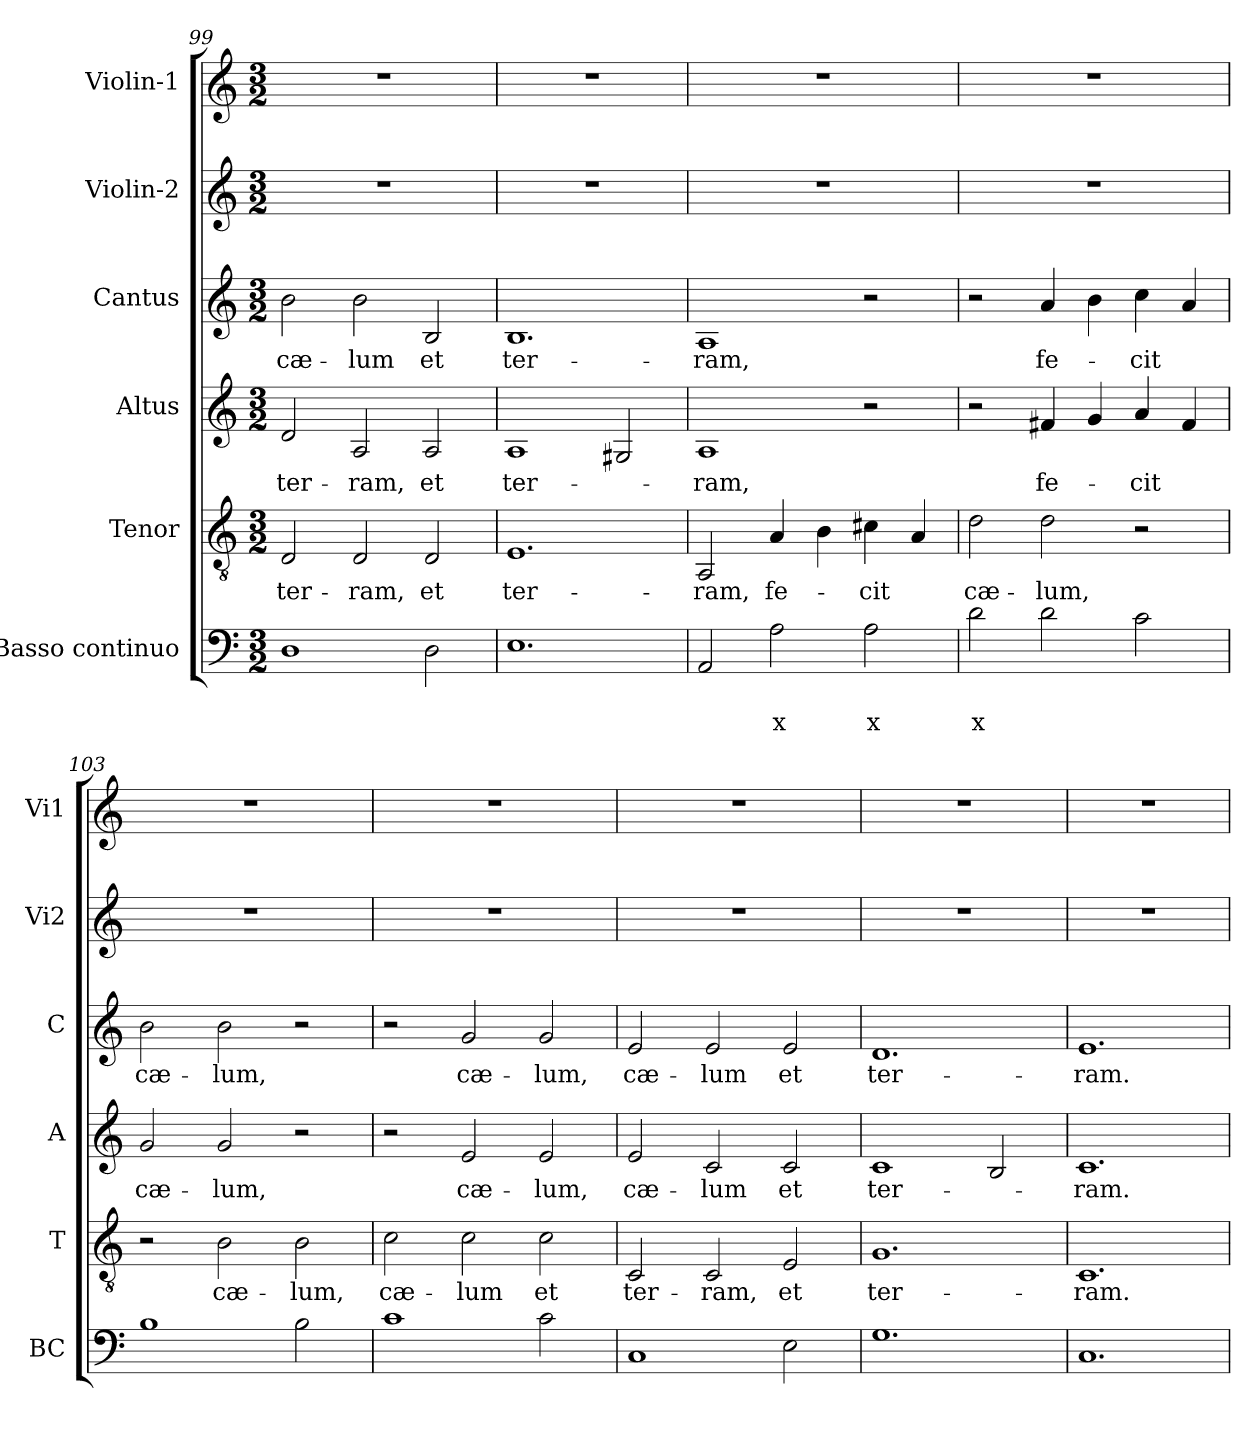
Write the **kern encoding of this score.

**kern	**text	**text	**kern	**text	**kern	**text	**kern	**text	**kern	**kern
*part6	*part6	*part6	*part5	*part5	*part4	*part4	*part3	*part3	*part2	*part1
*staff6	*staff6	*staff6	*staff5	*staff5	*staff4	*staff4	*staff3	*staff3	*staff2	*staff1
*I"Basso continuo	*	*	*I"Tenor	*	*I"Altus	*	*I"Cantus	*	*I"Violin-2	*I"Violin-1
*I'BC	*	*	*I'T	*	*I'A	*	*I'C	*	*I'Vi2	*I'Vi1
*clefF4	*	*	*clefGv2	*	*clefG2	*	*clefG2	*	*clefG2	*clefG2
*k[]	*	*	*k[]	*	*k[]	*	*k[]	*	*k[]	*k[]
*C:	*	*	*C:	*	*C:	*	*C:	*	*C:	*C:
*M3/2	*	*	*M3/2	*	*M3/2	*	*M3/2	*	*M3/2	*M3/2
=99	=99	=99	=99	=99	=99	=99	=99	=99	=99	=99
!	!	!	!	!LO:LY:b	!	!LO:LY:b	!	!LO:LY:b	!	!
1D	.	.	2D/	ter-	2d/	ter-	2b\	cæ-	1.r	1.r
!	!	!	!	!LO:LY:b	!	!LO:LY:b	!	!LO:LY:b	!	!
.	.	.	2D/	-ram,	2A/	-ram,	2b\	-lum	.	.
!	!	!	!	!LO:LY:b	!	!LO:LY:b	!	!LO:LY:b	!	!
2D\	.	.	2D/	et	2A/	et	2B/	et	.	.
=100	=100	=100	=100	=100	=100	=100	=100	=100	=100	=100
!	!	!	!	!LO:LY:b	!	!LO:LY:b	!	!LO:LY:b	!	!
1.E	.	.	1.E	ter-	1A	ter-	1.B	ter-	1.r	1.r
.	.	.	.	.	2G#X/	.	.	.	.	.
=101	=101	=101	=101	=101	=101	=101	=101	=101	=101	=101
!	!	!	!	!LO:LY:b	!	!LO:LY:b	!	!LO:LY:b	!	!
2AA/	.	.	2AA/	-ram,	1A	-ram,	1A	-ram,	1.r	1.r
!	!	!LO:LY:b	!	!LO:LY:b	!	!	!	!	!	!
2A\	.	x	4A/	fe-	.	.	.	.	.	.
.	.	.	4B\	.	.	.	.	.	.	.
!	!	!LO:LY:b	!	!LO:LY:b	!	!	!	!	!	!
2A\	.	x	4c#X\	-cit	2r	.	2r	.	.	.
.	.	.	4A/	.	.	.	.	.	.	.
!!LO:LB:g=z
=102	=102	=102	=102	=102	=102	=102	=102	=102	=102	=102
!	!	!LO:LY:b	!	!LO:LY:b	!	!	!	!	!	!
2d\	.	x	2d\	cæ-	2r	.	2r	.	1.r	1.r
!	!	!	!	!LO:LY:b	!	!LO:LY:b	!	!LO:LY:b	!	!
2d\	.	.	2d\	-lum,	4f#X/	fe-	4a/	fe-	.	.
.	.	.	.	.	4g/	.	4b\	.	.	.
!	!	!	!	!	!	!LO:LY:b	!	!LO:LY:b	!	!
2c\	.	.	2r	.	4a/	-cit	4cc\	-cit	.	.
.	.	.	.	.	4f#/	.	4a/	.	.	.
=103	=103	=103	=103	=103	=103	=103	=103	=103	=103	=103
!	!	!	!	!	!	!LO:LY:b	!	!LO:LY:b	!	!
1B	.	.	2r	.	2g/	cæ-	2b\	cæ-	1.r	1.r
!	!	!	!	!LO:LY:b	!	!LO:LY:b	!	!LO:LY:b	!	!
.	.	.	2B\	cæ-	2g/	-lum,	2b\	-lum,	.	.
!	!	!	!	!LO:LY:b	!	!	!	!	!	!
2B\	.	.	2B\	-lum,	2r	.	2r	.	.	.
=104	=104	=104	=104	=104	=104	=104	=104	=104	=104	=104
!	!	!	!	!LO:LY:b	!	!	!	!	!	!
1c	.	.	2c\	cæ-	2r	.	2r	.	1.r	1.r
!	!	!	!	!LO:LY:b	!	!LO:LY:b	!	!LO:LY:b	!	!
.	.	.	2c\	-lum	2e/	cæ-	2g/	cæ-	.	.
!	!	!	!	!LO:LY:b	!	!LO:LY:b	!	!LO:LY:b	!	!
2c\	.	.	2c\	et	2e/	-lum,	2g/	-lum,	.	.
=105	=105	=105	=105	=105	=105	=105	=105	=105	=105	=105
!	!	!	!	!LO:LY:b	!	!LO:LY:b	!	!LO:LY:b	!	!
1C	.	.	2C/	ter-	2e/	cæ-	2e/	cæ-	1.r	1.r
!	!	!	!	!LO:LY:b	!	!LO:LY:b	!	!LO:LY:b	!	!
.	.	.	2C/	-ram,	2c/	-lum	2e/	-lum	.	.
!	!	!	!	!LO:LY:b	!	!LO:LY:b	!	!LO:LY:b	!	!
2E\	.	.	2E/	et	2c/	et	2e/	et	.	.
=106	=106	=106	=106	=106	=106	=106	=106	=106	=106	=106
!	!	!	!	!LO:LY:b	!	!LO:LY:b	!	!LO:LY:b	!	!
1.G	.	.	1.G	ter-	1c	ter-	1.d	ter-	1.r	1.r
.	.	.	.	.	2B/	.	.	.	.	.
=107	=107	=107	=107	=107	=107	=107	=107	=107	=107	=107
!	!	!	!	!LO:LY:b	!	!LO:LY:b	!	!LO:LY:b	!	!
1.C	.	.	1.C	-ram.	1.c	-ram.	1.e	-ram.	1.r	1.r
=	=	=	=	=	=	=	=	=	=	=
*-	*-	*-	*-	*-	*-	*-	*-	*-	*-	*-
